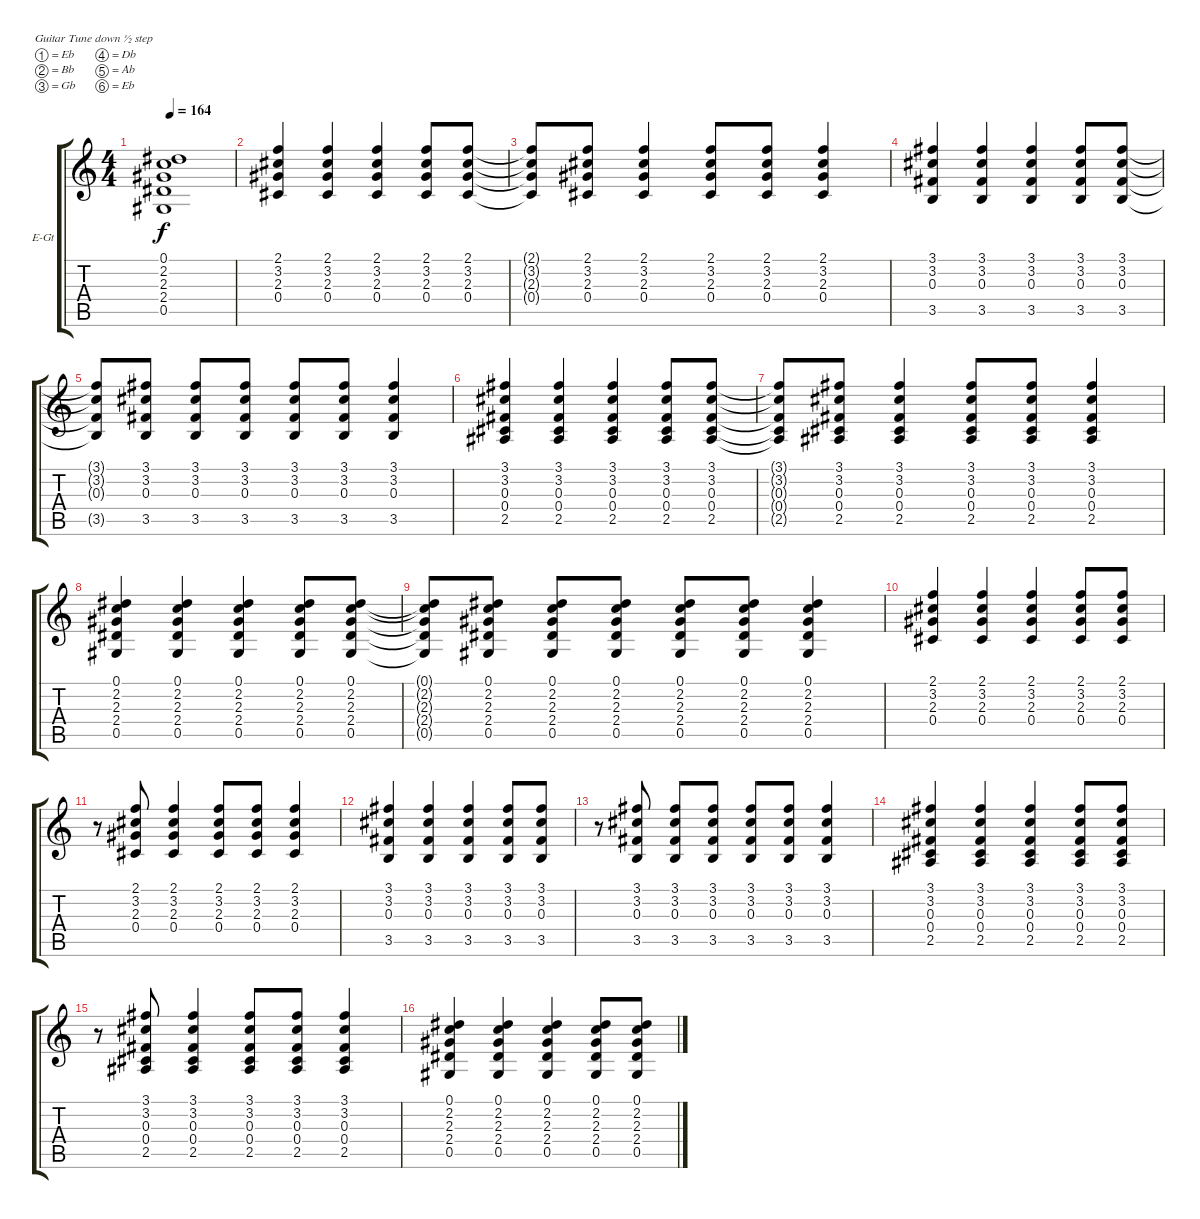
\bracketExtendMode groupsimilarinstruments
\firstSystemTrackNameOrientation horizontal
\otherSystemsTrackNameOrientation horizontal
\track ("Izzy Stradlin' Rhythm Guitar" "E-Gt") {instrument overdrivenguitar}
\staff {score tabs}
\tuning (Eb4 Bb3 Gb3 Db3 Ab2 Eb2)
\ts (4 4)
\tempo 164
\clef g2
\ks aminor
(0.1 2.2 2.3 2.4 0.5).1{dy f} |
(2.1 3.2 2.3 0.4).4 (2.1 3.2 2.3 0.4).4 (2.1 3.2 2.3 0.4).4 (2.1 3.2 2.3 0.4).8 (2.1 3.2 2.3 0.4).8 |
(2.1{t} 3.2{t} 2.3{t} 0.4{t}).8 (2.1 3.2 2.3 0.4).8 (2.1 3.2 2.3 0.4).4 (2.1 3.2 2.3 0.4).8 (2.1 3.2 2.3 0.4).8 (2.1 3.2 2.3 0.4).4 |
(3.1 3.2 0.3 3.5).4 (3.1 3.2 0.3 3.5).4 (3.1 3.2 0.3 3.5).4 (3.1 3.2 0.3 3.5).8 (3.1 3.2 0.3 3.5).8 |
(3.1{t} 3.2{t} 0.3{t} 3.5{t}).8 (3.1 3.2 0.3 3.5).8 (3.1 3.2 0.3 3.5).8 (3.1 3.2 0.3 3.5).8 (3.1 3.2 0.3 3.5).8 (3.1 3.2 0.3 3.5).8 (3.1 3.2 0.3 3.5).4 |
(3.1 3.2 0.3 0.4 2.5).4 (3.1 3.2 0.3 0.4 2.5).4 (3.1 3.2 0.3 0.4 2.5).4 (3.1 3.2 0.3 0.4 2.5).8 (3.1 3.2 0.3 0.4 2.5).8 |
(3.1{t} 3.2{t} 0.3{t} 0.4{t} 2.5{t}).8 (3.1 3.2 0.3 0.4 2.5).8 (3.1 3.2 0.3 0.4 2.5).4 (3.1 3.2 0.3 0.4 2.5).8 (3.1 3.2 0.3 0.4 2.5).8 (3.1 3.2 0.3 0.4 2.5).4 |
(0.1 2.2 2.3 2.4 0.5).4 (0.1 2.2 2.3 2.4 0.5).4 (0.1 2.2 2.3 2.4 0.5).4 (0.1 2.2 2.3 2.4 0.5).8 (0.1 2.2 2.3 2.4 0.5).8 |
(0.1{t} 2.2{t} 2.3{t} 2.4{t} 0.5{t}).8 (0.1 2.2 2.3 2.4 0.5).8 (0.1 2.2 2.3 2.4 0.5).8 (0.1 2.2 2.3 2.4 0.5).8 (0.1 2.2 2.3 2.4 0.5).8 (0.1 2.2 2.3 2.4 0.5).8 (0.1 2.2 2.3 2.4 0.5).4 |
(2.1 3.2 2.3 0.4).4 (2.1 3.2 2.3 0.4).4 (2.1 3.2 2.3 0.4).4 (2.1 3.2 2.3 0.4).8 (2.1 3.2 2.3 0.4).8 |
r.8 (2.1 3.2 2.3 0.4).8 (2.1 3.2 2.3 0.4).4 (2.1 3.2 2.3 0.4).8 (2.1 3.2 2.3 0.4).8 (2.1 3.2 2.3 0.4).4 |
(3.1 3.2 0.3 3.5).4 (3.1 3.2 0.3 3.5).4 (3.1 3.2 0.3 3.5).4 (3.1 3.2 0.3 3.5).8 (3.1 3.2 0.3 3.5).8 |
r.8 (3.1 3.2 0.3 3.5).8 (3.1 3.2 0.3 3.5).8 (3.1 3.2 0.3 3.5).8 (3.1 3.2 0.3 3.5).8 (3.1 3.2 0.3 3.5).8 (3.1 3.2 0.3 3.5).4 |
(3.1 3.2 0.3 0.4 2.5).4 (3.1 3.2 0.3 0.4 2.5).4 (3.1 3.2 0.3 0.4 2.5).4 (3.1 3.2 0.3 0.4 2.5).8 (3.1 3.2 0.3 0.4 2.5).8 |
r.8 (3.1 3.2 0.3 0.4 2.5).8 (3.1 3.2 0.3 0.4 2.5).4 (3.1 3.2 0.3 0.4 2.5).8 (3.1 3.2 0.3 0.4 2.5).8 (3.1 3.2 0.3 0.4 2.5).4 |
(0.1 2.2 2.3 2.4 0.5).4 (0.1 2.2 2.3 2.4 0.5).4 (0.1 2.2 2.3 2.4 0.5).4 (0.1 2.2 2.3 2.4 0.5).8 (0.1 2.2 2.3 2.4 0.5).8
